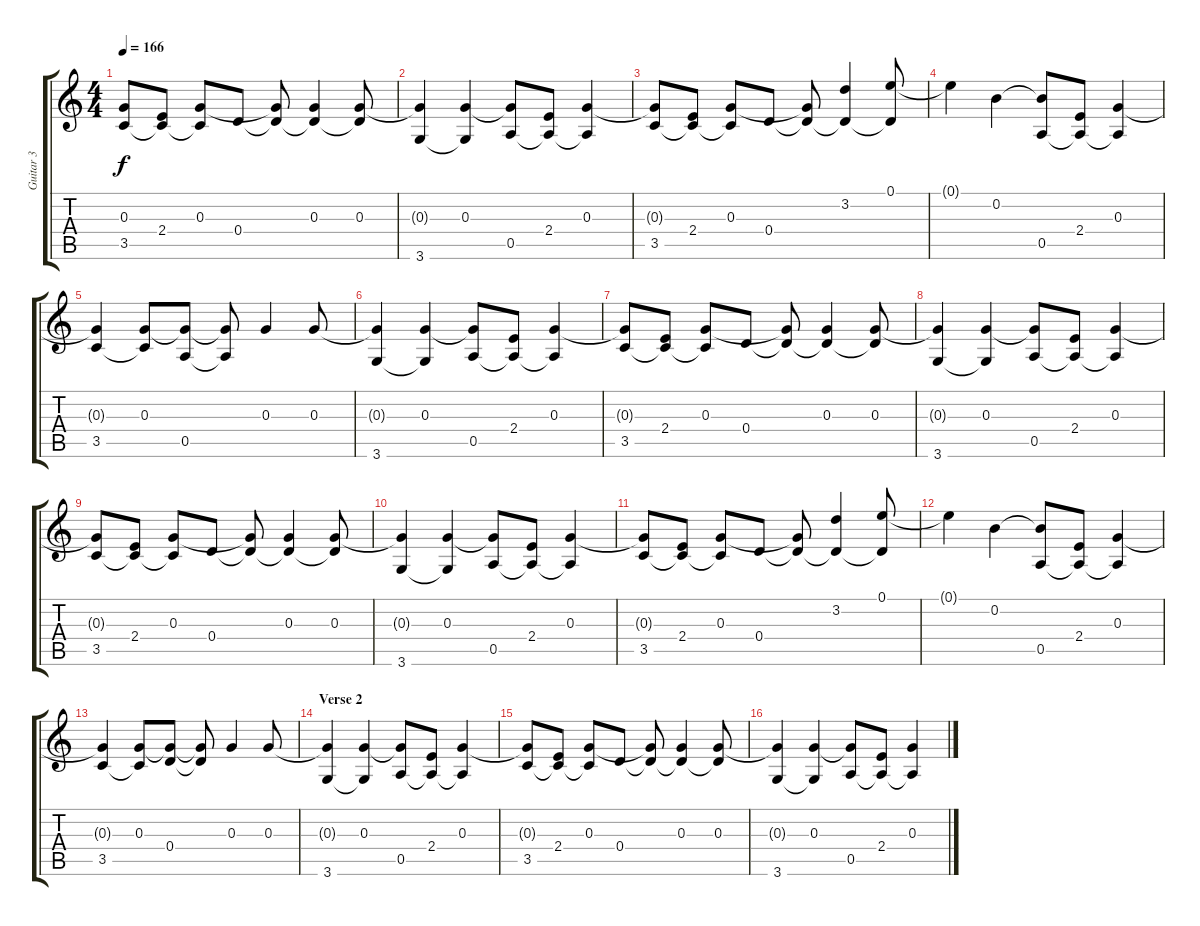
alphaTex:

\track ("Guitar 3" "Guitar 3") {instrument electricguitarclean}
\staff {score tabs}
\tuning (E4 B3 G3 D3 A2 E2) {hide}
\ts (4 4)
\tempo 166
\clef g2
\ks c
(0.3{t} 3.5).8{dy f} (2.4 3.5{t}).8 (0.3 3.5{t}).8 0.4.8 (0.3{t} 0.4{t}).8 (0.3 0.4{t}).4 (0.3 0.4{t}).8 |
(0.3{t} 3.6).4 (0.3 3.6{t}).4 (0.3{t} 0.5).8 (2.4 0.5{t}).8 (0.3 0.5{t}).4 |
(0.3{t} 3.5).8 (2.4 3.5{t}).8 (0.3 3.5{t}).8 0.4.8 (0.3{t} 0.4{t}).8 (3.2 0.4{t}).4 (0.1 0.4{t}).8 |
0.1{t}.4 0.2.4 (0.2{t} 0.5).8 (2.4 0.5{t}).8 (0.3 0.5{t}).4 |
(0.3{t} 3.5).4 (0.3 3.5{t}).8 (0.3{t} 0.5).8 (0.3{t} 0.5{t}).8 0.3.4 0.3.8 |
(0.3{t} 3.6).4 (0.3 3.6{t}).4 (0.3{t} 0.5).8 (2.4 0.5{t}).8 (0.3 0.5{t}).4 |
(0.3{t} 3.5).8 (2.4 3.5{t}).8 (0.3 3.5{t}).8 0.4.8 (0.3{t} 0.4{t}).8 (0.3 0.4{t}).4 (0.3 0.4{t}).8 |
(0.3{t} 3.6).4 (0.3 3.6{t}).4 (0.3{t} 0.5).8 (2.4 0.5{t}).8 (0.3 0.5{t}).4 |
(0.3{t} 3.5).8 (2.4 3.5{t}).8 (0.3 3.5{t}).8 0.4.8 (0.3{t} 0.4{t}).8 (0.3 0.4{t}).4 (0.3 0.4{t}).8 |
(0.3{t} 3.6).4 (0.3 3.6{t}).4 (0.3{t} 0.5).8 (2.4 0.5{t}).8 (0.3 0.5{t}).4 |
(0.3{t} 3.5).8 (2.4 3.5{t}).8 (0.3 3.5{t}).8 0.4.8 (0.3{t} 0.4{t}).8 (3.2 0.4{t}).4 (0.1 0.4{t}).8 |
0.1{t}.4 0.2.4 (0.2{t} 0.5).8 (2.4 0.5{t}).8 (0.3 0.5{t}).4 |
(0.3{t} 3.5).4 (0.3 3.5{t}).8 (0.3{t} 0.4).8 (0.3{t} 0.4{t}).8 0.3.4 0.3.8 |
\section ("" "Verse 2")
(0.3{t} 3.6).4 (0.3 3.6{t}).4 (0.3{t} 0.5).8 (2.4 0.5{t}).8 (0.3 0.5{t}).4 |
(0.3{t} 3.5).8 (2.4 3.5{t}).8 (0.3 3.5{t}).8 0.4.8 (0.3{t} 0.4{t}).8 (0.3 0.4{t}).4 (0.3 0.4{t}).8 |
(0.3{t} 3.6).4 (0.3 3.6{t}).4 (0.3{t} 0.5).8 (2.4 0.5{t}).8 (0.3 0.5{t}).4
